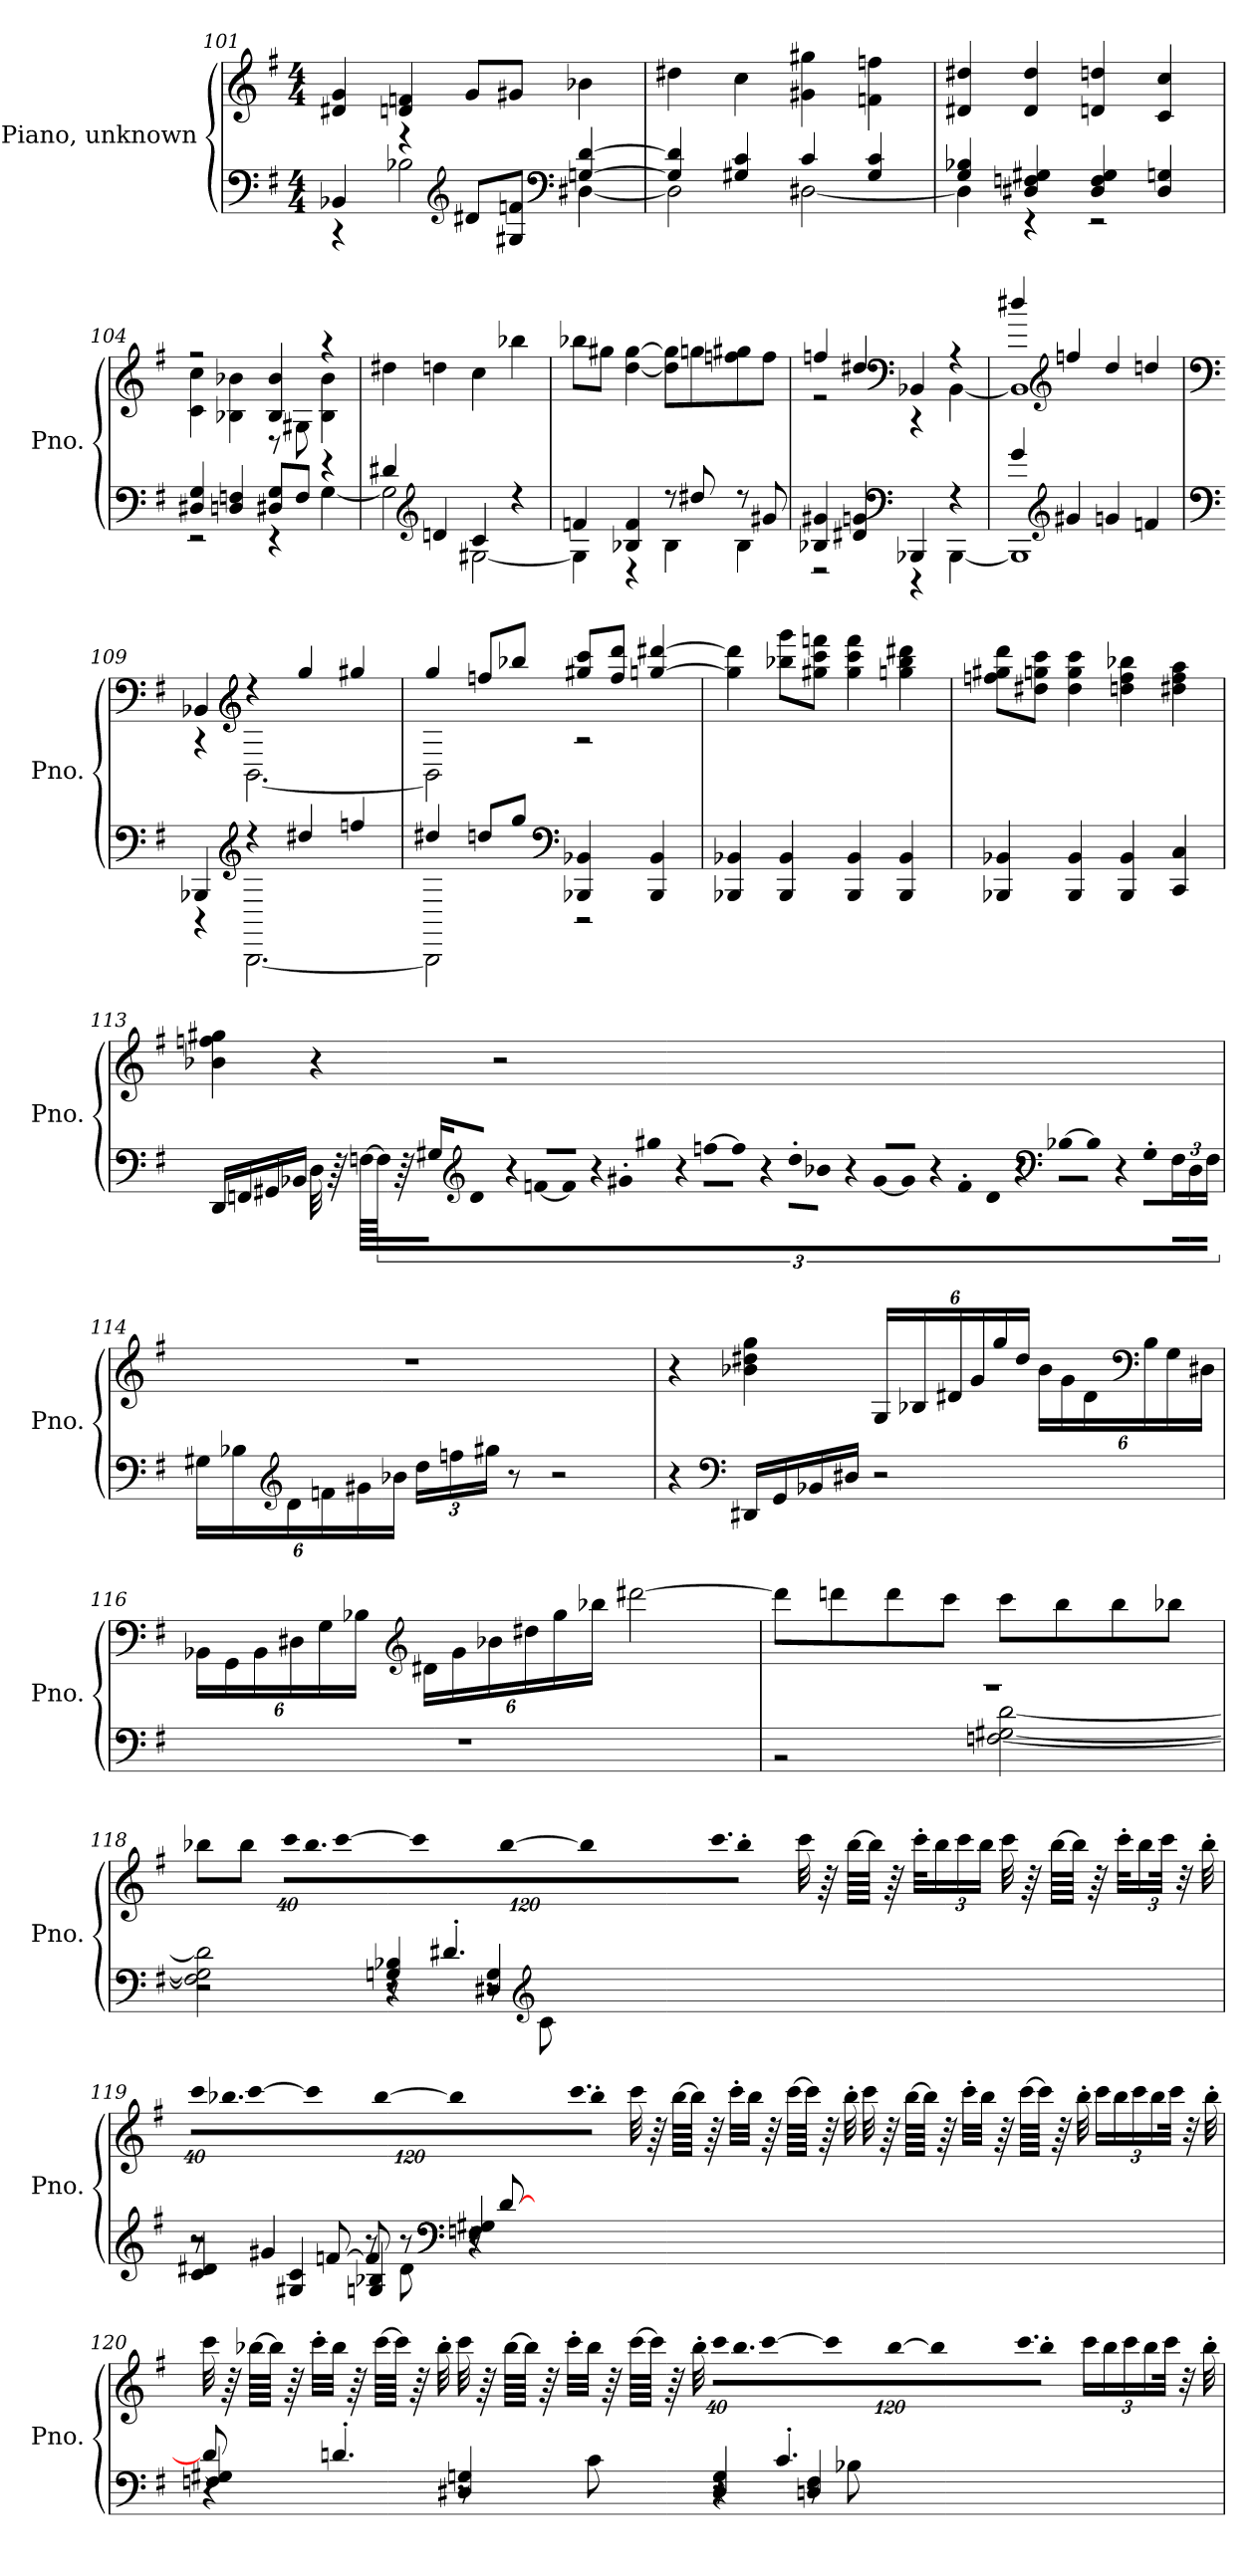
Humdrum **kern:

**kern	**kern
*part1	*part1
*staff2	*staff1
*I"Piano, unknown	*
*I'Pno.	*
*clefF4	*clefG2
*k[f#]	*k[f#]
*M4/4	*M4/4
=101	=101
*^	*
4BB-X/	4r	4d#X/ 4g/
4r	2B-X\	4dn/ 4fn/
*clefG2	*	*
8d#X/L	.	8g/L
8G#X/ 8fn/J	.	8g#X/J
*clefF4	*	*
[4Gn/ [4d#/	[4D#X\	4b-X\
=102	=102	=102
4G/] 4d#/]	2D#\]	4dd#X\
4G#X/ 4c/	.	4cc\
4c/	[2D#X\	4g#X\ 4gg#X\
4G#/ 4c/	.	4fn\ 4ffn\
=103	=103	=103
4G/ 4B-X/	4D#\]	4d#X/ 4dd#X/
4D#X/ 4Fn/ 4G#X/	4r	4d#/ 4dd#/
4D#/ 4F/ 4G#/	2r	4dn/ 4ddn/
4D#/ 4Gn/	.	4c/ 4cc/
!!LO:LB:g=z
=104	=104	=104
*	*	*^
4D#X/ 4G/	2r	2r	4c\ 4cc\
4Dn/ 4Fn/	.	.	4B-X\ 4b-X\
8D#X/ 8G/L	4r	4B-/ 4b-/	8r
8F/J	.	.	8G#X\
4r	[4G\	4r	4B-\ 4b-\
*	*	*v	*v
=105	=105	=105
4d#X/	2G\]	4dd#X\
*clefG2	*	*
4dn/	.	4ddn\
4c/	[2G#X\	4cc\
4r	.	4bb-X\
=106	=106	=106
4fn/	4G#\]	8bb-X\L
.	.	8gg#X\J
4B-X/ 4f/	4r	[4dd\ [4gg#\
8r	4B-\	8dd\] 8gg#\]L
8dd#X/	.	8ggn\
8r	4B-\	8ffn\ 8gg#X\
8g#X/	.	8ff\J
=107	=107	=107
*	*	*^
4B-X/ 4g#X/	2r	4ffn/	2r
4d#X/ 4gn/	.	4dd#X/	.
*clefF4	*	*clefF4	*
4BBB-X/	4r	4BB-X/	4r
4r	[4BBB-\	4r	[4BB-\
!!LO:LB:g=z	!!
=108	=108	=108	=108
4g/	1BBB-]	4dd#X/	1BB-]
*clefG2	*	*clefG2	*
4g#X/	.	4ffn/	.
4gn/	.	4dd#/	.
4fn/	.	4ddn/	.
=109	=109	=109	=109
*clefF4	*	*clefF4	*
4BBB-X/	4r	4BB-X/	4r
*clefG2	*	*clefG2	*
4r	[2.BBB-\	4r	[2.BB-\
4dd#X/	.	4gg/	.
4ffn/	.	4gg#X/	.
=110	=110	=110	=110
4dd#X/	2BBB-\]	4gg/	2BB-\]
8ddn/L	.	8ffn/L	.
8gg/J	.	8bb-X/J	.
*clefF4	*	*	*
4BBB-X/ 4BB-X/	2r	8gg#X/ 8ccc/L	2r
.	.	8ff/ 8ddd/J	.
4BBB-/ 4BB-/	.	[4ggn/ [4ddd#X/	.
*v	*v	*	*
*	*v	*v
=111	=111
4BBB-X/ 4BB-X/	4gg\] 4ddd#\]
4BBB-/ 4BB-/	8bb-X\ 8ggg\L
.	8gg#X\ 8ccc\ 8fffn\J
4BBB-/ 4BB-/	4gg#\ 4ccc\ 4fff\
4BBB-/ 4BB-/	4ggn\ 4bb-\ 4ddd#X\
!!LO:LB:g=z
=112	=112
4BBB-X/ 4BB-X/	8ffn\ 8gg#X\ 8ddd\L
.	8dd#X\ 8ggn\ 8ccc\J
4BBB-/ 4BB-/	4dd#\ 4gg\ 4ccc\
4BBB-/ 4BB-/	4ddn\ 4ff\ 4bb-X\
4CC/ 4C/	4dd#X\ 4ff\ 4aa\
!!LO:PB:g=z
=113	=113
16DD/LL	4b-X\ 4ffn\ 4gg#X\
16FFn/	.
16GG#X/	.
16BB-X/JJ	.
32D\	4r
64r	.
[64Fn\LLLL	.
96F\JJJJ]	.
96r	.
24G#X/LL	.
*clefG2	*
32d/JJk	.
64r	.
[64fn/LLLL	.
64f/JJJJ]	.
64r	.
32g#X'/	.
32gg#X\	2r
64r	.
[64ffn\LLLL	.
64ff\JJJJ]	.
64r	.
32dd'\LLL	.
32b-X\JJJ	.
64r	.
[64g#/LLLL	.
64g#/JJJJ]	.
64r	.
32f'/	.
32d/	.
64r	.
*clefF4	*
[64B-X\LLLL	.
64B-\JJJJ]	.
64r	.
32G#'\KLL	.
*Xbrackettup	*
24F\	.
24D\	.
24F\JJ	.
!!LO:LB:g=z
=114	=114
24G#X\LL	1r
24B-X\	.
*clefG2	*
24d\	.
24fn\	.
24g#X\	.
24b-X\JJ	.
24dd\LL	.
24ffn\	.
24gg#X\JJ	.
8r	.
2r	.
=115	=115
4r	4r
*clefF4	*
16DD#X/LL	4b-X\ 4dd#X\ 4gg\
16GG/	.
16BB-X/	.
16D#X/JJ	.
*	*Xbrackettup
2r	24G/LL
.	24B-X/
.	24d#X/
.	24g/
.	24gg/
.	24dd#/JJ
.	24b-\LL
.	24g\
.	24d#\
*	*clefF4
.	24B-\
.	24G\
.	24D#X\JJ
!!LO:LB:g=z
=116	=116
1r	24BB-X\LL
.	24GG\
.	24BB-\
.	24D#X\
.	24G\
.	24B-X\JJ
*	*clefG2
.	24d#X\LL
.	24g\
.	24b-X\
.	24dd#X\
.	24gg\
.	24bb-X\JJ
.	[2ddd#X\
=117	=117
*^	*
1r	2r	8ddd#\L]
.	.	8dddn\
.	.	8ddd\
.	.	8ccc\J
.	[2Fn\ [2G#X\ [2d\	8ccc\L
.	.	8bb\
.	.	8bb\
.	.	8bb-X\J
!!LO:LB:g=z
=118	=118	=118
*	*^	*
2r	2F\] 2G#\] 2d\]	2r	8bb-X\L
.	.	.	8bb-\J
!	!	!	!LO:N:vis=32
.	.	.	640%23ccc\LLL
!	!	!	!LO:N:vis=32.
.	.	.	1920%103bb-\
!	!	!	!LO:N:vis=64
.	.	.	[960%17ccc\L
!	!	!	!LO:N:vis=64
.	.	.	960%17ccc\]
!	!	!	!LO:N:vis=64
.	.	.	[960%17bb-\
!	!	!	!LO:N:vis=64
.	.	.	960%17bb-\J]
.	.	.	1920ryy
!	!	!	!LO:N:vis=32.
.	.	.	1920%103ccc\
!	!	!	!LO:N:vis=32
.	.	.	640%23bb-'\JJJ
8r	4r	4Gn/ 4B-X/	.
.	.	.	32ccc\
.	.	.	64r
.	.	.	[64bb-\LLLL
.	.	.	64bb-\JJJJ]
.	.	.	64r
.	.	.	32ccc'\KLL
4.d#X'/	.	.	.
.	.	.	24bb-\
.	.	.	24ccc\
.	.	.	24bb-\JJ
.	8r	4D#X/ 4G/	.
.	.	.	32ccc\
.	.	.	64r
.	.	.	[64bb-\LLLL
.	.	.	64bb-\JJJJ]
.	.	.	64r
.	.	.	32ccc'\KLL
*clefG2	*	*	*
.	8c\	.	.
.	.	.	24bb-\
.	.	.	48ccc\JJk
.	.	.	32r
.	.	.	32bb-'\
1920ryy	1920ryy	1920ryy	.
!!LO:LB:g=z
=119	=119	=119	=119
!	!	!	!LO:N:vis=32
8r	2r	4c/ 4d#X/	640%23ccc\LLL
!	!	!	!LO:N:vis=32.
.	.	.	1920%103bb-X\
!	!	!	!LO:N:vis=64
.	.	.	[960%17ccc\L
!	!	!	!LO:N:vis=64
.	.	.	960%17ccc\]
!	!	!	!LO:N:vis=64
4g#X/	.	.	[960%17bb-\
!	!	!	!LO:N:vis=64
.	.	.	960%17bb-\J]
.	.	.	1920ryy
!	!	!	!LO:N:vis=32.
.	.	.	1920%103ccc\
!	!	!	!LO:N:vis=32
.	.	.	640%23bb-'\JJJ
.	.	4G#X/ 4c/	.
.	.	.	32ccc\
.	.	.	64r
.	.	.	[64bb-\LLLL
.	.	.	64bb-\JJJJ]
.	.	.	64r
.	.	.	32ccc'\LLL
[8fn/	.	.	.
.	.	.	32bb-\JJJ
.	.	.	64r
.	.	.	[64ccc\LLLL
.	.	.	64ccc\JJJJ]
.	.	.	64r
.	.	.	32bb-'\
8f/]	8r	4Gn/ 4B-X/	.
.	.	.	32ccc\
.	.	.	64r
.	.	.	[64bb-\LLLL
.	.	.	64bb-\JJJJ]
.	.	.	64r
.	.	.	32ccc'\LLL
8r	8d#\	.	.
.	.	.	32bb-\JJJ
.	.	.	64r
.	.	.	[64ccc\LLLL
.	.	.	64ccc\JJJJ]
.	.	.	64r
.	.	.	32bb-'\
*clefF4	*	*	*
8r	4r	4Fn/ 4G#X/	.
.	.	.	24ccc\LL
.	.	.	24bb-\
.	.	.	24ccc\
[8d#/	.	.	.
.	.	.	24bb-\
.	.	.	48ccc\JJk
.	.	.	32r
.	.	.	32bb-'\
1920ryy	1920ryy	1920ryy	.
!!LO:LB:g=z
=120	=120	=120	=120
8d#/]	4r	4Fn/ 4G#X/	32ccc\
.	.	.	64r
.	.	.	[64bb-X\LLLL
.	.	.	64bb-\JJJJ]
.	.	.	64r
.	.	.	32ccc'\LLL
4.dn'/	.	.	32bb-\JJJ
.	.	.	64r
.	.	.	[64ccc\LLLL
.	.	.	64ccc\JJJJ]
.	.	.	64r
.	.	.	32bb-'\
.	8r	4D#X/ 4Gn/	32ccc\
.	.	.	64r
.	.	.	[64bb-\LLLL
.	.	.	64bb-\JJJJ]
.	.	.	64r
.	.	.	32ccc'\LLL
.	8c\	.	32bb-\JJJ
.	.	.	64r
.	.	.	[64ccc\LLLL
.	.	.	64ccc\JJJJ]
.	.	.	64r
.	.	.	32bb-'\
!	!	!	!LO:N:vis=32
8r	4r	4D#/ 4G/	640%23ccc\LLL
!	!	!	!LO:N:vis=32.
.	.	.	1920%103bb-\
!	!	!	!LO:N:vis=64
.	.	.	[960%17ccc\L
!	!	!	!LO:N:vis=64
.	.	.	960%17ccc\]
!	!	!	!LO:N:vis=64
4.c'/	.	.	[960%17bb-\
!	!	!	!LO:N:vis=64
.	.	.	960%17bb-\J]
.	.	.	1920ryy
!	!	!	!LO:N:vis=32.
.	.	.	1920%103ccc\
!	!	!	!LO:N:vis=32
.	.	.	640%23bb-'\JJJ
.	8r	4Dn/ 4F/	.
.	.	.	24ccc\LL
.	.	.	24bb-\
.	.	.	24ccc\
.	8B-X\	.	.
.	.	.	24bb-\
.	.	.	48ccc\JJk
.	.	.	32r
.	.	.	32bb-'\
1920ryy	1920ryy	1920ryy	.
*v	*v	*v	*
=	=
*-	*-
